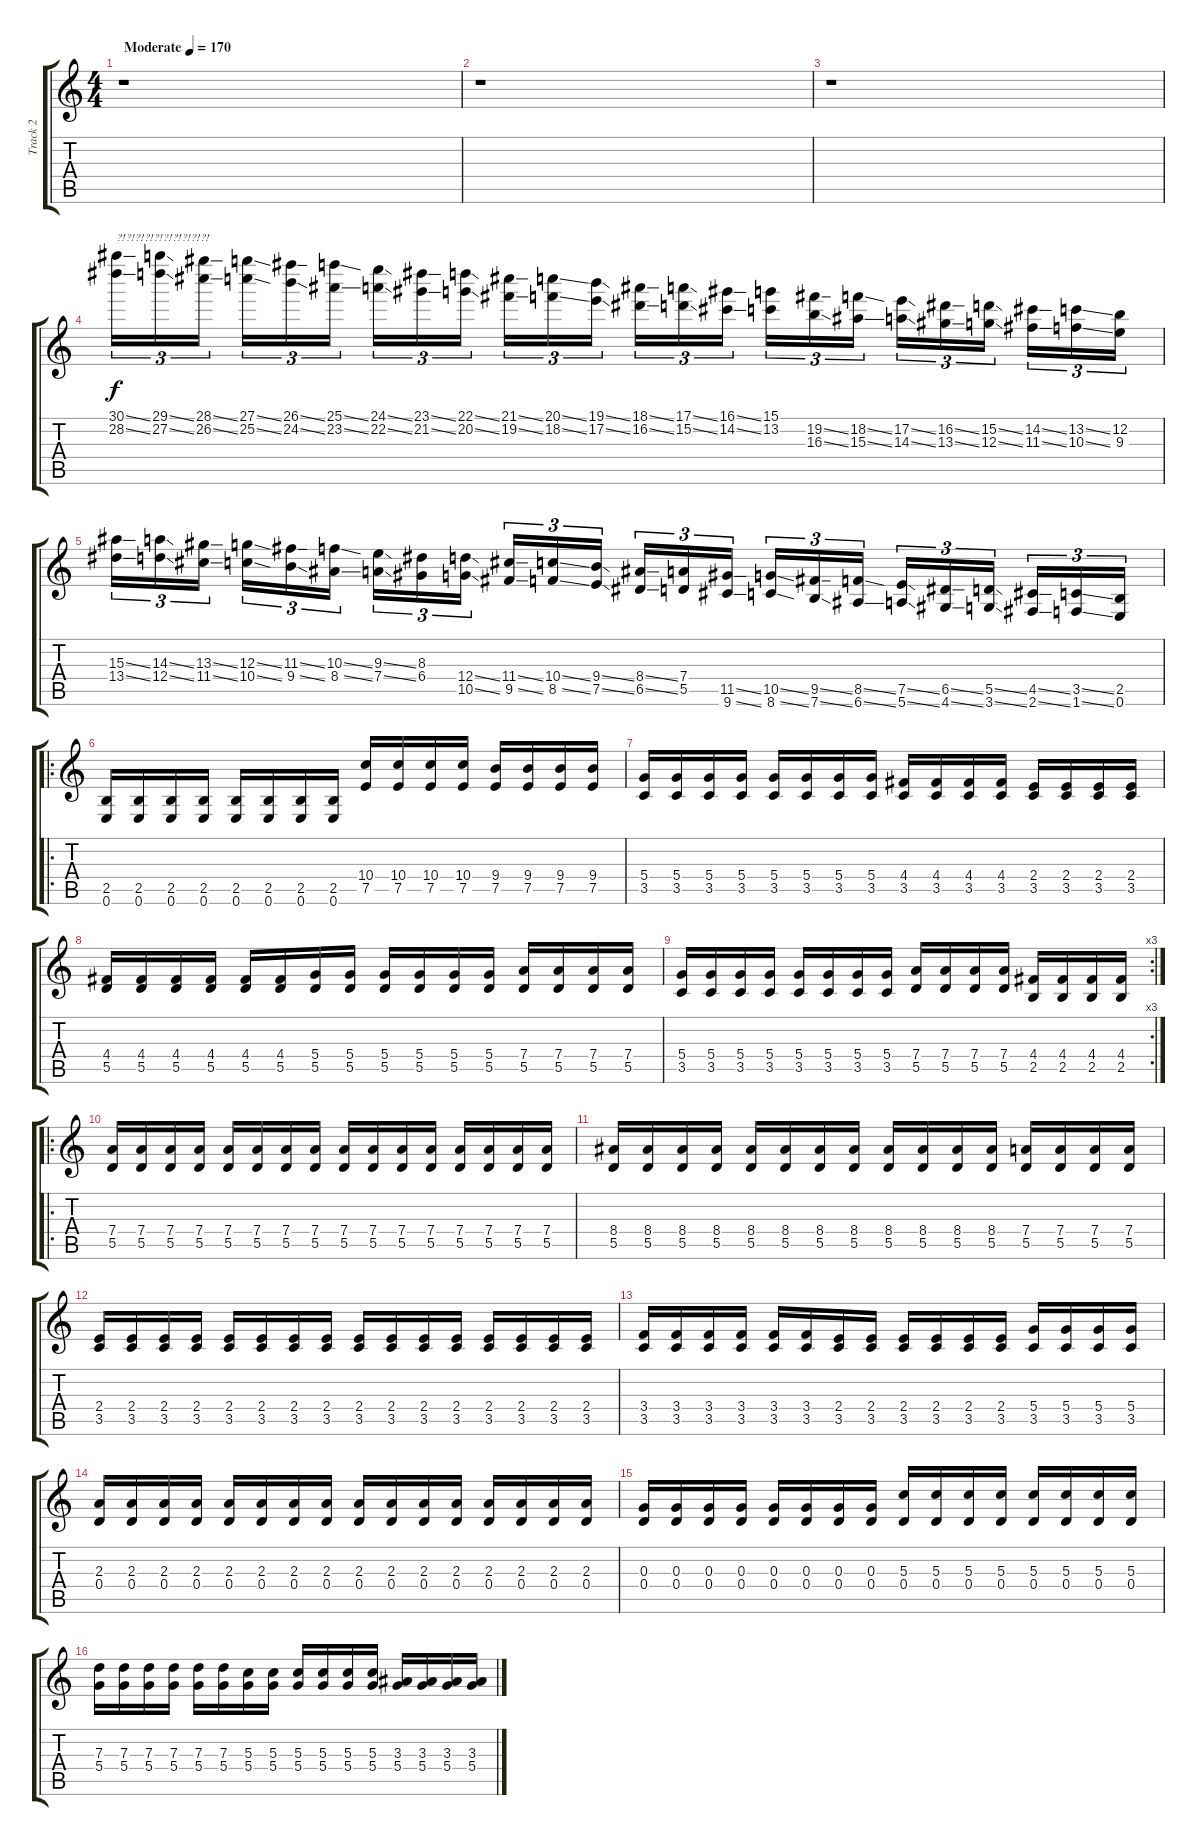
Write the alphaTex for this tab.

\track ("Track 2" "Track 2") {instrument overdrivenguitar}
\staff {score tabs}
\tuning (E4 B3 G3 D3 A2 E2) {hide}
\ts (4 4)
\tempo (170 "Moderate")
\clef g2
\ks c
r.1{dy f instrument overdrivenguitar} |
r.1 |
r.1 |
(30.1{ss} 28.2{ss}).16{tu (3 2) txt "?!?!?!?!?!?!?!?!?!?!"} (29.1{ss} 27.2{ss}).16{tu (3 2)} (28.1{ss} 26.2{ss}).16{tu (3 2) beam splitsecondary} (27.1{ss} 25.2{ss}).16{tu (3 2)} (26.1{ss} 24.2{ss}).16{tu (3 2)} (25.1{ss} 23.2{ss}).16{tu (3 2)} (24.1{ss} 22.2{ss}).16{tu (3 2)} (23.1{ss} 21.2{ss}).16{tu (3 2)} (22.1{ss} 20.2{ss}).16{tu (3 2) beam splitsecondary} (21.1{ss} 19.2{ss}).16{tu (3 2)} (20.1{ss} 18.2{ss}).16{tu (3 2)} (19.1{ss} 17.2{ss}).16{tu (3 2)} (18.1{ss} 16.2{ss}).16{tu (3 2)} (17.1{ss} 15.2{ss}).16{tu (3 2)} (16.1{ss} 14.2{ss}).16{tu (3 2) beam splitsecondary} (15.1 13.2).16{tu (3 2)} (19.2{ss} 16.3{ss}).16{tu (3 2)} (18.2{ss} 15.3{ss}).16{tu (3 2)} (17.2{ss} 14.3{ss}).16{tu (3 2)} (16.2{ss} 13.3{ss}).16{tu (3 2)} (15.2{ss} 12.3{ss}).16{tu (3 2) beam splitsecondary} (14.2{ss} 11.3{ss}).16{tu (3 2)} (13.2{ss} 10.3{ss}).16{tu (3 2)} (12.2 9.3).16{tu (3 2)} |
(15.3{ss} 13.4{ss}).16{tu (3 2)} (14.3{ss} 12.4{ss}).16{tu (3 2)} (13.3{ss} 11.4{ss}).16{tu (3 2) beam splitsecondary} (12.3{ss} 10.4{ss}).16{tu (3 2)} (11.3{ss} 9.4{ss}).16{tu (3 2)} (10.3{ss} 8.4{ss}).16{tu (3 2)} (9.3{ss} 7.4{ss}).16{tu (3 2)} (8.3 6.4).16{tu (3 2)} (12.4{ss} 10.5{ss}).16{tu (3 2) beam splitsecondary} (11.4{ss} 9.5{ss}).16{tu (3 2)} (10.4{ss} 8.5{ss}).16{tu (3 2)} (9.4{ss} 7.5{ss}).16{tu (3 2)} (8.4{ss} 6.5{ss}).16{tu (3 2)} (7.4 5.5).16{tu (3 2)} (11.5{ss} 9.6{ss}).16{tu (3 2) beam splitsecondary} (10.5{ss} 8.6{ss}).16{tu (3 2)} (9.5{ss} 7.6{ss}).16{tu (3 2)} (8.5{ss} 6.6{ss}).16{tu (3 2)} (7.5{ss} 5.6{ss}).16{tu (3 2)} (6.5{ss} 4.6{ss}).16{tu (3 2)} (5.5{ss} 3.6{ss}).16{tu (3 2) beam splitsecondary} (4.5{ss} 2.6{ss}).16{tu (3 2)} (3.5{ss} 1.6{ss}).16{tu (3 2)} (2.5 0.6).16{tu (3 2)} |
\ro
(2.5 0.6).16 (2.5 0.6).16 (2.5 0.6).16 (2.5 0.6).16 (2.5 0.6).16 (2.5 0.6).16 (2.5 0.6).16 (2.5 0.6).16 (10.4 7.5).16 (10.4 7.5).16 (10.4 7.5).16 (10.4 7.5).16 (9.4 7.5).16 (9.4 7.5).16 (9.4 7.5).16 (9.4 7.5).16 |
(5.4 3.5).16 (5.4 3.5).16 (5.4 3.5).16 (5.4 3.5).16 (5.4 3.5).16 (5.4 3.5).16 (5.4 3.5).16 (5.4 3.5).16 (4.4 3.5).16 (4.4 3.5).16 (4.4 3.5).16 (4.4 3.5).16 (2.4 3.5).16 (2.4 3.5).16 (2.4 3.5).16 (2.4 3.5).16 |
(4.4 5.5).16 (4.4 5.5).16 (4.4 5.5).16 (4.4 5.5).16 (4.4 5.5).16 (4.4 5.5).16 (5.4 5.5).16 (5.4 5.5).16 (5.4 5.5).16 (5.4 5.5).16 (5.4 5.5).16 (5.4 5.5).16 (7.4 5.5).16 (7.4 5.5).16 (7.4 5.5).16 (7.4 5.5).16 |
\rc 3
(5.4 3.5).16 (5.4 3.5).16 (5.4 3.5).16 (5.4 3.5).16 (5.4 3.5).16 (5.4 3.5).16 (5.4 3.5).16 (5.4 3.5).16 (7.4 5.5).16 (7.4 5.5).16 (7.4 5.5).16 (7.4 5.5).16 (4.4 2.5).16 (4.4 2.5).16 (4.4 2.5).16 (4.4 2.5).16 |
\ro
(7.4 5.5).16 (7.4 5.5).16 (7.4 5.5).16 (7.4 5.5).16 (7.4 5.5).16 (7.4 5.5).16 (7.4 5.5).16 (7.4 5.5).16 (7.4 5.5).16 (7.4 5.5).16 (7.4 5.5).16 (7.4 5.5).16 (7.4 5.5).16 (7.4 5.5).16 (7.4 5.5).16 (7.4 5.5).16 |
(8.4 5.5).16 (8.4 5.5).16 (8.4 5.5).16 (8.4 5.5).16 (8.4 5.5).16 (8.4 5.5).16 (8.4 5.5).16 (8.4 5.5).16 (8.4 5.5).16 (8.4 5.5).16 (8.4 5.5).16 (8.4 5.5).16 (7.4 5.5).16 (7.4 5.5).16 (7.4 5.5).16 (7.4 5.5).16 |
(2.4 3.5).16 (2.4 3.5).16 (2.4 3.5).16 (2.4 3.5).16 (2.4 3.5).16 (2.4 3.5).16 (2.4 3.5).16 (2.4 3.5).16 (2.4 3.5).16 (2.4 3.5).16 (2.4 3.5).16 (2.4 3.5).16 (2.4 3.5).16 (2.4 3.5).16 (2.4 3.5).16 (2.4 3.5).16 |
(3.4 3.5).16 (3.4 3.5).16 (3.4 3.5).16 (3.4 3.5).16 (3.4 3.5).16 (3.4 3.5).16 (2.4 3.5).16 (2.4 3.5).16 (2.4 3.5).16 (2.4 3.5).16 (2.4 3.5).16 (2.4 3.5).16 (5.4 3.5).16 (5.4 3.5).16 (5.4 3.5).16 (5.4 3.5).16 |
(2.3 0.4).16 (2.3 0.4).16 (2.3 0.4).16 (2.3 0.4).16 (2.3 0.4).16 (2.3 0.4).16 (2.3 0.4).16 (2.3 0.4).16 (2.3 0.4).16 (2.3 0.4).16 (2.3 0.4).16 (2.3 0.4).16 (2.3 0.4).16 (2.3 0.4).16 (2.3 0.4).16 (2.3 0.4).16 |
(0.3 0.4).16 (0.3 0.4).16 (0.3 0.4).16 (0.3 0.4).16 (0.3 0.4).16 (0.3 0.4).16 (0.3 0.4).16 (0.3 0.4).16 (5.3 0.4).16 (5.3 0.4).16 (5.3 0.4).16 (5.3 0.4).16 (5.3 0.4).16 (5.3 0.4).16 (5.3 0.4).16 (5.3 0.4).16 |
(7.3 5.4).16 (7.3 5.4).16 (7.3 5.4).16 (7.3 5.4).16 (7.3 5.4).16 (7.3 5.4).16 (5.3 5.4).16 (5.3 5.4).16 (5.3 5.4).16 (5.3 5.4).16 (5.3 5.4).16 (5.3 5.4).16 (3.3 5.4).16 (3.3 5.4).16 (3.3 5.4).16 (3.3 5.4).16
